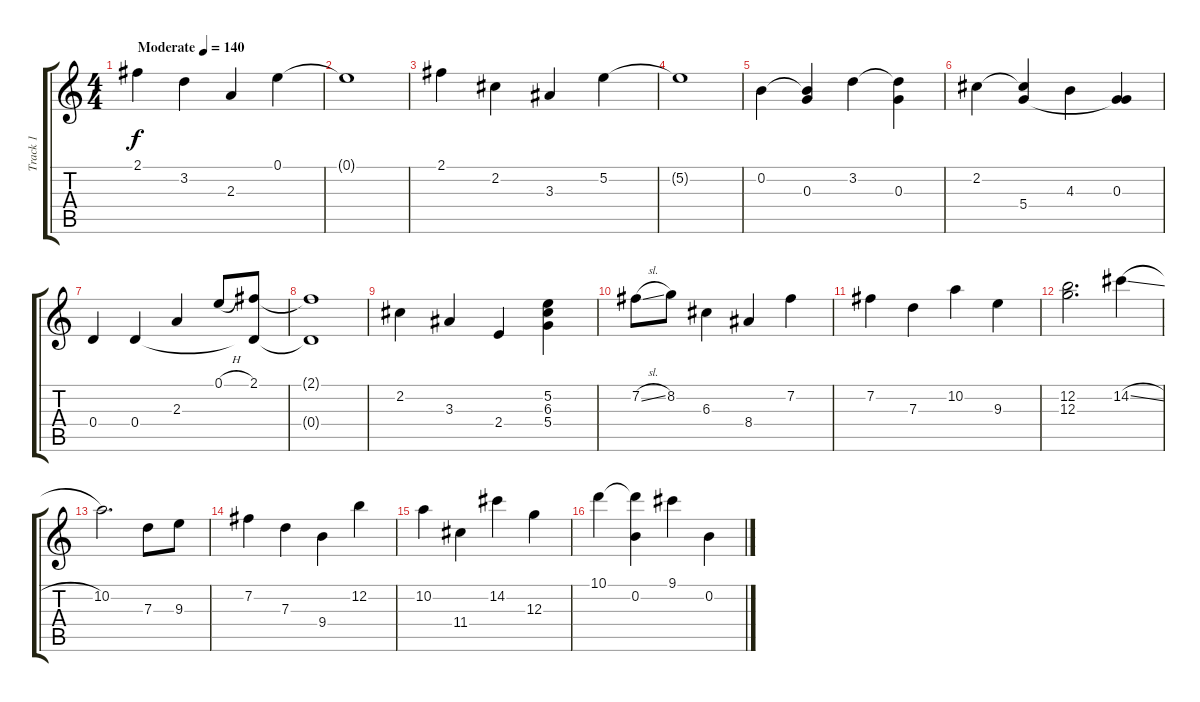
\track ("Track 1" "Track 1") {instrument acousticguitarsteel}
\staff {score tabs}
\tuning (E4 B3 G3 D3 A2 E2) {hide}
\ts (4 4)
\tempo (140 "Moderate")
\clef g2
\ks c
2.1.4{dy f instrument acousticguitarsteel} 3.2.4 2.3.4 0.1.4 |
0.1{t}.1 |
2.1.4 2.2.4 3.3.4 5.2.4 |
5.2{t}.1 |
0.2.4 (0.2{t} 0.3).4 3.2.4 (3.2{t} 0.3).4 |
2.2.4 (2.2{t} 5.4).4 4.3.4 (0.3 5.4{t}).4 |
0.4.4 0.4.4 2.3.4 0.1{h}.8 (2.1 0.4{t}).8 |
(2.1{t} 0.4{t}).1 |
2.2.4 3.3.4 2.4.4 (5.2 6.3 5.4).4 |
7.2{sl}.8 8.2.8 6.3.4 8.4.4 7.2.4 |
7.2.4 7.3.4 10.2.4 9.3.4 |
(12.2 12.3).2{d} 14.2{sl}.4 |
10.2.2{d} 7.3.8 9.3.8 |
7.2.4 7.3.4 9.4.4 12.2.4 |
10.2.4 11.4.4 14.2.4 12.3.4 |
10.1.4 (10.1{t} 0.2).4 9.1.4 0.2.4
